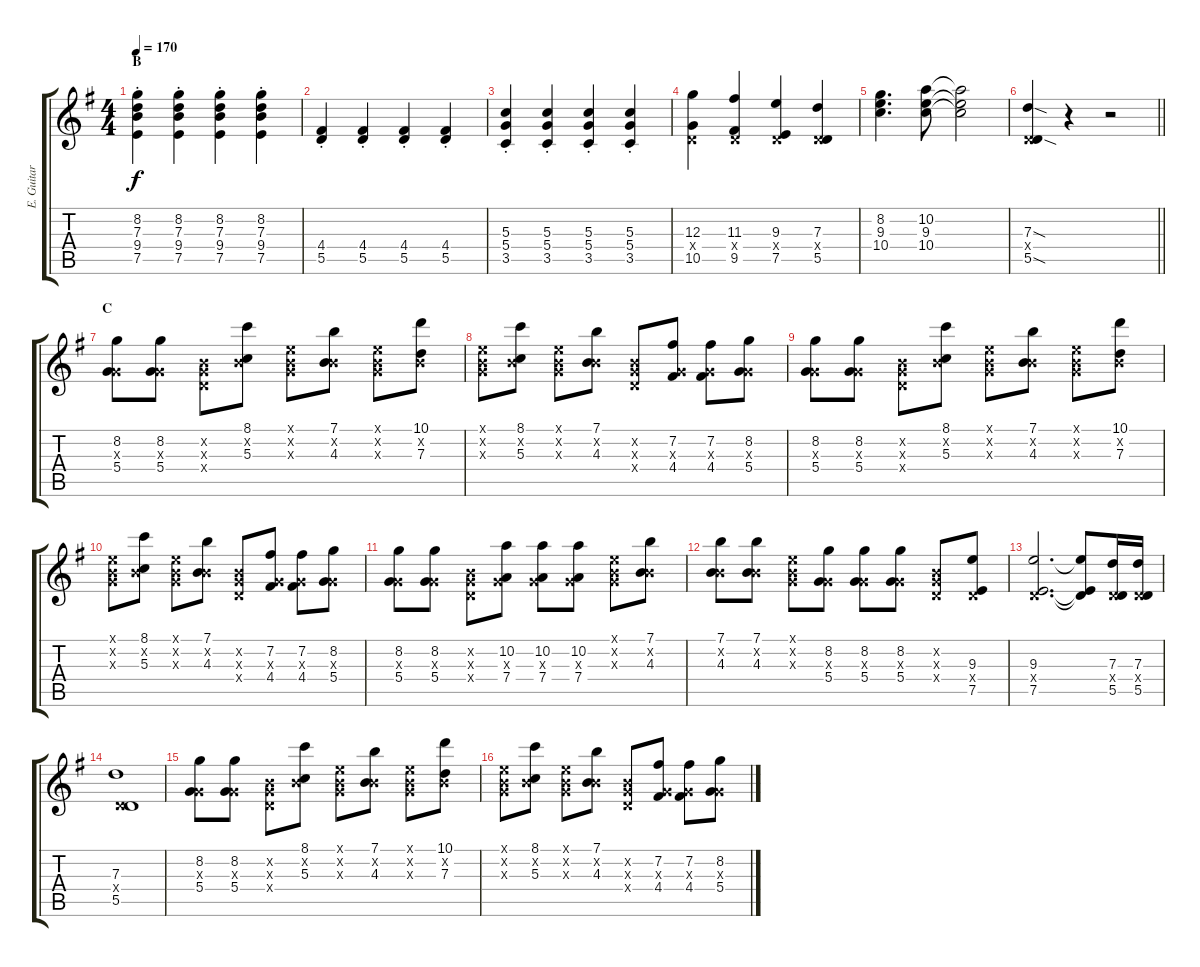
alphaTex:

\track ("E. Guitar II" "E. Guitar ") {instrument overdrivenguitar}
\staff {score tabs}
\tuning (E4 B3 G3 D3 A2 E2) {hide}
\ts (4 4)
\section ("" "B")
\tempo 170
\clef g2
\ks g
(8.2{st} 7.3{st} 9.4{st} 7.5{st}).4{dy f} (8.2{st} 7.3{st} 9.4{st} 7.5{st}).4 (8.2{st} 7.3{st} 9.4{st} 7.5{st}).4 (8.2{st} 7.3{st} 9.4{st} 7.5{st}).4 |
(4.4{st} 5.5{st}).4 (4.4{st} 5.5{st}).4 (4.4{st} 5.5{st}).4 (4.4{st} 5.5{st}).4 |
(5.3{st} 5.4{st} 3.5{st}).4 (5.3{st} 5.4{st} 3.5{st}).4 (5.3{st} 5.4{st} 3.5{st}).4 (5.3{st} 5.4{st} 3.5{st}).4 |
(12.3 0.4{x} 10.5).4 (11.3 0.4{x} 9.5).4 (9.3 0.4{x} 7.5).4 (7.3 0.4{x} 5.5).4 |
(8.2 9.3 10.4).4{d} (10.2 9.3 10.4).8 (10.2{t} 9.3{t} 10.4{t}).2 |
\barLineRight lightlight
(7.3{sod} 0.4{x} 5.5{sod}).4 r.4 r.2 |
\section ("" "C")
(8.2 0.3{x} 5.4).8 (8.2 0.3{x} 5.4).8 (0.2{x} 0.3{x} 0.4{x}).8 (8.1 0.2{x} 5.3).8 (0.1{x} 0.2{x} 0.3{x}).8 (7.1 0.2{x} 4.3).8 (0.1{x} 0.2{x} 0.3{x}).8 (10.1 0.2{x} 7.3).8 |
(0.1{x} 0.2{x} 0.3{x}).8 (8.1 0.2{x} 5.3).8 (0.1{x} 0.2{x} 0.3{x}).8 (7.1 0.2{x} 4.3).8 (0.2{x} 0.3{x} 0.4{x}).8 (7.2 0.3{x} 4.4).8 (7.2 0.3{x} 4.4).8 (8.2 0.3{x} 5.4).8 |
(8.2 0.3{x} 5.4).8 (8.2 0.3{x} 5.4).8 (0.2{x} 0.3{x} 0.4{x}).8 (8.1 0.2{x} 5.3).8 (0.1{x} 0.2{x} 0.3{x}).8 (7.1 0.2{x} 4.3).8 (0.1{x} 0.2{x} 0.3{x}).8 (10.1 0.2{x} 7.3).8 |
(0.1{x} 0.2{x} 0.3{x}).8 (8.1 0.2{x} 5.3).8 (0.1{x} 0.2{x} 0.3{x}).8 (7.1 0.2{x} 4.3).8 (0.2{x} 0.3{x} 0.4{x}).8 (7.2 0.3{x} 4.4).8 (7.2 0.3{x} 4.4).8 (8.2 0.3{x} 5.4).8 |
(8.2 0.3{x} 5.4).8 (8.2 0.3{x} 5.4).8 (0.2{x} 0.3{x} 0.4{x}).8 (10.2 0.3{x} 7.4).8 (10.2 0.3{x} 7.4).8 (10.2 0.3{x} 7.4).8 (0.1{x} 0.2{x} 0.3{x}).8 (7.1 0.2{x} 4.3).8 |
(7.1 0.2{x} 4.3).8 (7.1 0.2{x} 4.3).8 (0.1{x} 0.2{x} 0.3{x}).8 (8.2 0.3{x} 5.4).8 (8.2 0.3{x} 5.4).8 (8.2 0.3{x} 5.4).8 (0.2{x} 0.3{x} 0.4{x}).8 (9.3 0.4{x} 7.5).8 |
(9.3 0.4{x} 7.5).2{d} (9.3{t} 0.4{t} 7.5{t}).8 (7.3 0.4{x} 5.5).16 (7.3 0.4{x} 5.5).16 |
(7.3 0.4{x} 5.5).1 |
(8.2 0.3{x} 5.4).8 (8.2 0.3{x} 5.4).8 (0.2{x} 0.3{x} 0.4{x}).8 (8.1 0.2{x} 5.3).8 (0.1{x} 0.2{x} 0.3{x}).8 (7.1 0.2{x} 4.3).8 (0.1{x} 0.2{x} 0.3{x}).8 (10.1 0.2{x} 7.3).8 |
(0.1{x} 0.2{x} 0.3{x}).8 (8.1 0.2{x} 5.3).8 (0.1{x} 0.2{x} 0.3{x}).8 (7.1 0.2{x} 4.3).8 (0.2{x} 0.3{x} 0.4{x}).8 (7.2 0.3{x} 4.4).8 (7.2 0.3{x} 4.4).8 (8.2 0.3{x} 5.4).8
